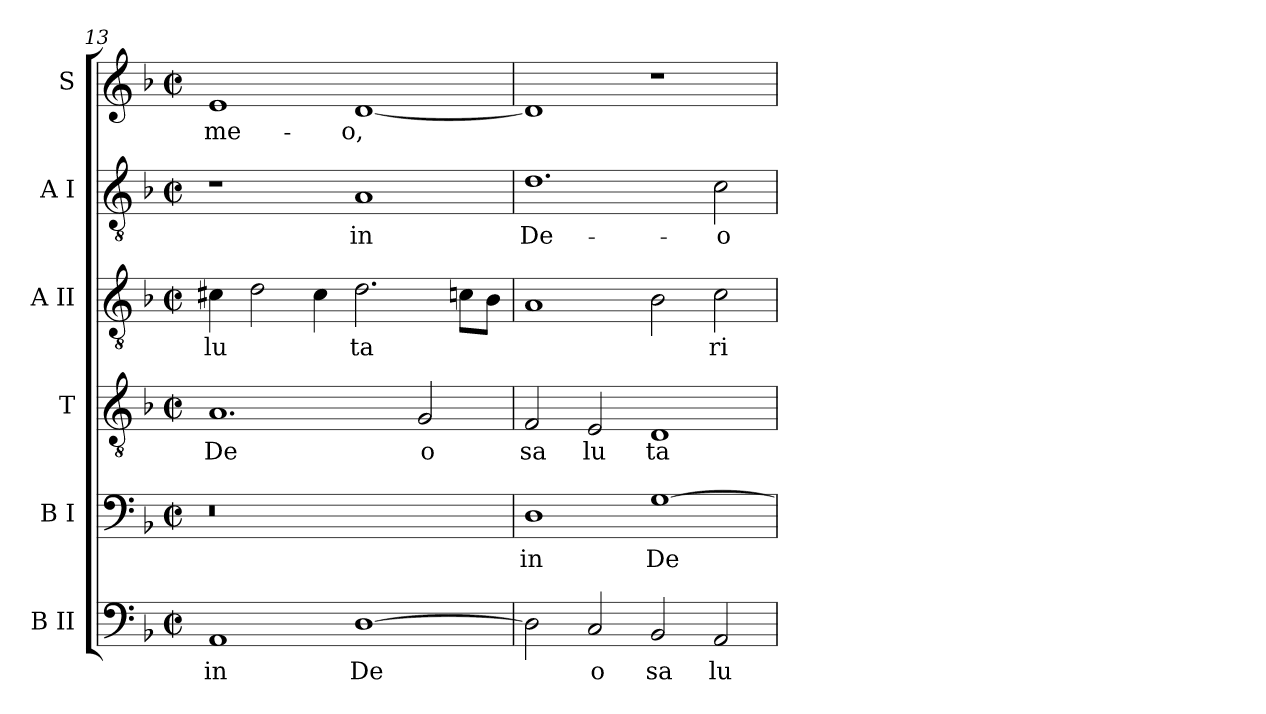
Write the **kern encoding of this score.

**kern	**text	**kern	**text	**kern	**text	**kern	**text	**kern	**text	**kern	**text
*part6	*part6	*part5	*part5	*part4	*part4	*part3	*part3	*part2	*part2	*part1	*part1
*staff6	*staff6	*staff5	*staff5	*staff4	*staff4	*staff3	*staff3	*staff2	*staff2	*staff1	*staff1
*I"B II	*	*I"B I	*	*I"T	*	*I"A II	*	*I"A I	*	*I"S	*
*I'B II	*	*I'B I	*	*I'T	*	*I'A II	*	*I'A I	*	*I'S	*
*clefF4	*	*clefF4	*	*clefGv2	*	*clefGv2	*	*clefGv2	*	*clefG2	*
*k[b-]	*	*k[b-]	*	*k[b-]	*	*k[b-]	*	*k[b-]	*	*k[b-]	*
*F:	*	*F:	*	*F:	*	*F:	*	*F:	*	*F:	*
*M2/2	*	*M2/2	*	*M2/2	*	*M2/2	*	*M2/2	*	*M2/2	*
*met(c|)	*	*met(c|)	*	*met(c|)	*	*met(c|)	*	*met(c|)	*	*met(c|)	*
=13	=13	=13	=13	=13	=13	=13	=13	=13	=13	=13	=13
!	!LO:LY:b:cj	!	!	!	!LO:LY:b:cj	!	!LO:LY:b:cj	!	!	!	!LO:LY:b:cj
1AA	in	0r	.	1.A	De	4c#X\	lu	1r	.	1e	me-
!	!	!	!	!	!	!	!LO:LY:b:cj	!	!	!	!
.	.	.	.	.	.	2d\	.	.	.	.	.
!	!	!	!	!	!	!	!LO:LY:b:cj	!	!	!	!
.	.	.	.	.	.	4c#\	.	.	.	.	.
!	!LO:LY:b:cj	!	!	!	!	!	!LO:LY:b:cj	!	!LO:LY:b:cj	!	!LO:LY:b:cj
[>1D	De	.	.	.	.	2.d\	ta	1A	in	[<1d	-o,
!	!	!	!	!	!LO:LY:b:cj	!	!	!	!	!	!
.	.	.	.	2G/	o	.	.	.	.	.	.
!	!	!	!	!	!	!	!LO:LY:b:cj	!	!	!	!
.	.	.	.	.	.	8cn\L	.	.	.	.	.
!	!	!	!	!	!	!	!LO:LY:b:cj	!	!	!	!
.	.	.	.	.	.	8B-\J	.	.	.	.	.
=14	=14	=14	=14	=14	=14	=14	=14	=14	=14	=14	=14
!	!LO:LY:b:cj	!	!LO:LY:b:cj	!	!LO:LY:b:cj	!	!LO:LY:b:cj	!	!LO:LY:b:cj	!	!LO:LY:b:cj
2D\]	.	1D	in	2F/	sa	1A	.	1.d	De-	1d]	.
!	!LO:LY:b:cj	!	!	!	!LO:LY:b:cj	!	!	!	!	!	!
2C/	o	.	.	2E/	lu	.	.	.	.	.	.
!	!LO:LY:b:cj	!	!LO:LY:b:cj	!	!LO:LY:b:cj	!	!LO:LY:b:cj	!	!	!	!
2BB-/	sa	[>1G	De	1D	ta	2B-\	.	.	.	1r	.
!	!LO:LY:b:cj	!	!	!	!	!	!LO:LY:b:cj	!	!LO:LY:b:cj	!	!
2AA/	lu	.	.	.	.	2c\	ri	2c\	-o	.	.
=	=	=	=	=	=	=	=	=	=	=	=
*-	*-	*-	*-	*-	*-	*-	*-	*-	*-	*-	*-
